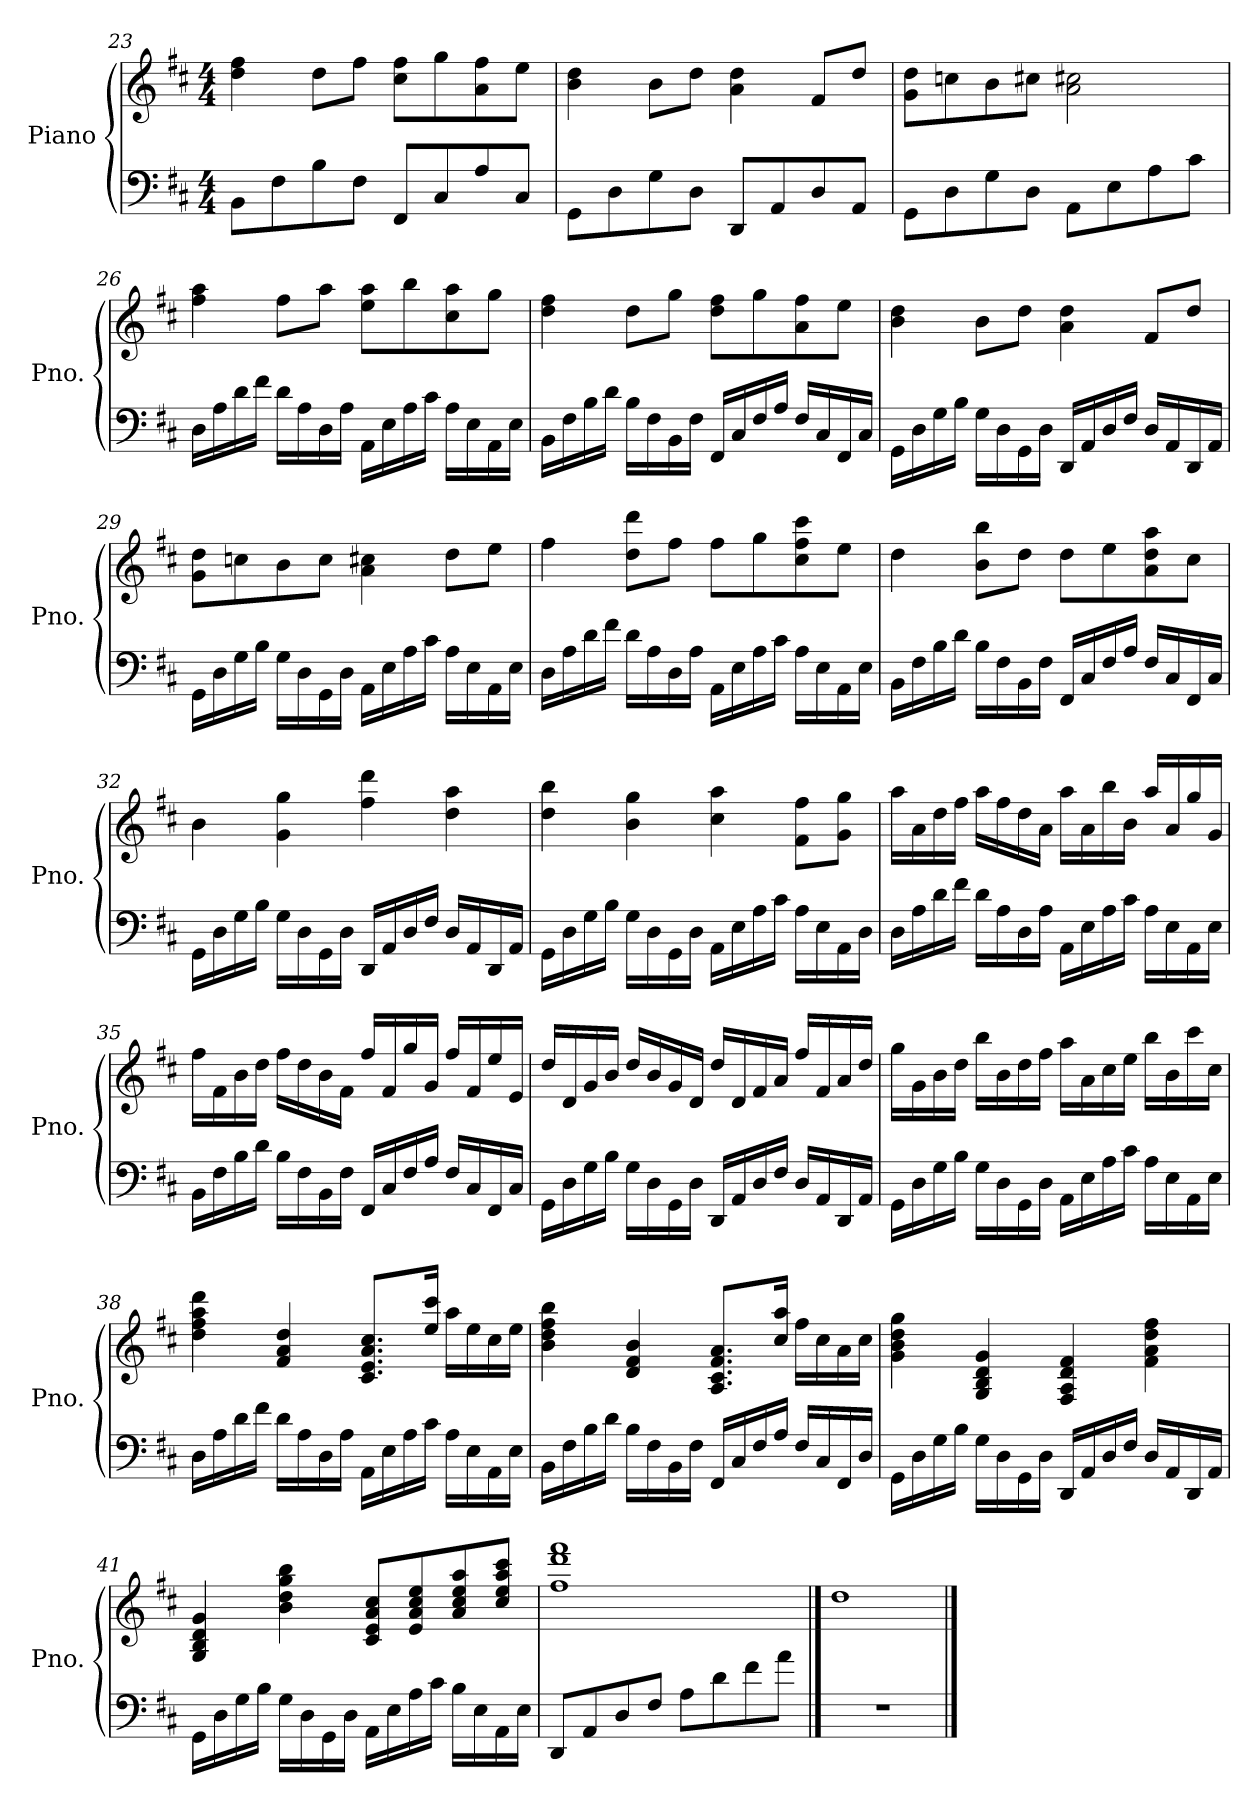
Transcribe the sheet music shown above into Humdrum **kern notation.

**kern	**kern
*part1	*part1
*staff2	*staff1
*I"Piano	*
*I'Pno.	*
!!LO:LB:g=z
*clefF4	*clefG2
*k[f#c#]	*k[f#c#]
*D:	*D:
*M4/4	*M4/4
=23	=23
8BB\L	4dd\ 4ff#\
8F#\	.
8B\	8dd\L
8F#\J	8ff#\J
8FF#/L	8cc#\ 8ff#\L
8C#/	8gg\
8A/	8a\ 8ff#\
8C#/J	8ee\J
=24	=24
8GG\L	4b\ 4dd\
8D\	.
8G\	8b\L
8D\J	8dd\J
8DD/L	4a\ 4dd\
8AA/	.
8D/	8f#/L
8AA/J	8dd/J
=25	=25
8GG\L	8g\ 8dd\L
8D\	8ccn\
8G\	8b\
8D\J	8cc#X\J
8AA\L	2a\ 2cc#X\
8E\	.
8A\	.
8c#\J	.
!!LO:LB:g=z
=26	=26
16D\LL	4ff#\ 4aa\
16A\	.
16d\	.
16f#\JJ	.
16d\LL	8ff#\L
16A\	.
16D\	8aa\J
16A\JJ	.
16AA\LL	8ee\ 8aa\L
16E\	.
16A\	8bb\
16c#\JJ	.
16A\LL	8cc#\ 8aa\
16E\	.
16AA\	8gg\J
16E\JJ	.
=27	=27
16BB\LL	4dd\ 4ff#\
16F#\	.
16B\	.
16d\JJ	.
16B\LL	8dd\L
16F#\	.
16BB\	8gg\J
16F#\JJ	.
16FF#/LL	8dd\ 8ff#\L
16C#/	.
16F#/	8gg\
16A/JJ	.
16F#/LL	8a\ 8ff#\
16C#/	.
16FF#/	8ee\J
16C#/JJ	.
!!LO:LB:g=z
=28	=28
16GG\LL	4b\ 4dd\
16D\	.
16G\	.
16B\JJ	.
16G\LL	8b\L
16D\	.
16GG\	8dd\J
16D\JJ	.
16DD/LL	4a\ 4dd\
16AA/	.
16D/	.
16F#/JJ	.
16D/LL	8f#/L
16AA/	.
16DD/	8dd/J
16AA/JJ	.
=29	=29
16GG\LL	8g\ 8dd\L
16D\	.
16G\	8ccn\
16B\JJ	.
16G\LL	8b\
16D\	.
16GG\	8cc\J
16D\JJ	.
16AA\LL	4a\ 4cc#X\
16E\	.
16A\	.
16c#\JJ	.
16A\LL	8dd\L
16E\	.
16AA\	8ee\J
16E\JJ	.
!!LO:PB:g=z
=30	=30
16D\LL	4ff#\
16A\	.
16d\	.
16f#\JJ	.
16d\LL	8dd\ 8ddd\L
16A\	.
16D\	8ff#\J
16A\JJ	.
16AA\LL	8ff#\L
16E\	.
16A\	8gg\
16c#\JJ	.
16A\LL	8cc#\ 8ff#\ 8ccc#\
16E\	.
16AA\	8ee\J
16E\JJ	.
=31	=31
16BB\LL	4dd\
16F#\	.
16B\	.
16d\JJ	.
16B\LL	8b\ 8bb\L
16F#\	.
16BB\	8dd\J
16F#\JJ	.
16FF#/LL	8dd\L
16C#/	.
16F#/	8ee\
16A/JJ	.
16F#/LL	8a\ 8dd\ 8aa\
16C#/	.
16FF#/	8cc#\J
16C#/JJ	.
!!LO:LB:g=z
=32	=32
16GG\LL	4b\
16D\	.
16G\	.
16B\JJ	.
16G\LL	4g\ 4gg\
16D\	.
16GG\	.
16D\JJ	.
16DD/LL	4ff#\ 4ddd\
16AA/	.
16D/	.
16F#/JJ	.
16D/LL	4dd\ 4aa\
16AA/	.
16DD/	.
16AA/JJ	.
=33	=33
16GG\LL	4dd\ 4bb\
16D\	.
16G\	.
16B\JJ	.
16G\LL	4b\ 4gg\
16D\	.
16GG\	.
16D\JJ	.
16AA\LL	4cc#\ 4aa\
16E\	.
16A\	.
16c#\JJ	.
16A\LL	8f#\ 8ff#\L
16E\	.
16AA\	8g\ 8gg\J
16D\JJ	.
!!LO:LB:g=z
=34	=34
16D\LL	16aa\LL
16A\	16a\
16d\	16dd\
16f#\JJ	16ff#\JJ
16d\LL	16aa\LL
16A\	16ff#\
16D\	16dd\
16A\JJ	16a\JJ
16AA\LL	16aa\LL
16E\	16a\
16A\	16bb\
16c#\JJ	16b\JJ
16A\LL	16aa/LL
16E\	16a/
16AA\	16gg/
16E\JJ	16g/JJ
=35	=35
16BB\LL	16ff#\LL
16F#\	16f#\
16B\	16b\
16d\JJ	16dd\JJ
16B\LL	16ff#\LL
16F#\	16dd\
16BB\	16b\
16F#\JJ	16f#\JJ
16FF#/LL	16ff#/LL
16C#/	16f#/
16F#/	16gg/
16A/JJ	16g/JJ
16F#/LL	16ff#/LL
16C#/	16f#/
16FF#/	16ee/
16C#/JJ	16e/JJ
!!LO:LB:g=z
=36	=36
16GG\LL	16dd/LL
16D\	16d/
16G\	16g/
16B\JJ	16b/JJ
16G\LL	16dd/LL
16D\	16b/
16GG\	16g/
16D\JJ	16d/JJ
16DD/LL	16dd/LL
16AA/	16d/
16D/	16f#/
16F#/JJ	16a/JJ
16D/LL	16ff#/LL
16AA/	16f#/
16DD/	16a/
16AA/JJ	16dd/JJ
=37	=37
16GG\LL	16gg\LL
16D\	16g\
16G\	16b\
16B\JJ	16dd\JJ
16G\LL	16bb\LL
16D\	16b\
16GG\	16dd\
16D\JJ	16ff#\JJ
16AA\LL	16aa\LL
16E\	16a\
16A\	16cc#\
16c#\JJ	16ee\JJ
16A\LL	16bb\LL
16E\	16b\
16AA\	16ccc#\
16E\JJ	16cc#\JJ
!!LO:LB:g=z
=38	=38
16D\LL	4dd\ 4ff#\ 4aa\ 4ddd\
16A\	.
16d\	.
16f#\JJ	.
16d\LL	4f#/ 4a/ 4dd/
16A\	.
16D\	.
16A\JJ	.
16AA\LL	8.c#/ 8.e/ 8.a/ 8.cc#/L
16E\	.
16A\	.
16c#\JJ	16ee/ 16ccc#/Jk
16A\LL	16aa\LL
16E\	16ee\
16AA\	16cc#\
16E\JJ	16ee\JJ
=39	=39
16BB\LL	4b\ 4dd\ 4ff#\ 4bb\
16F#\	.
16B\	.
16d\JJ	.
16B\LL	4d/ 4f#/ 4b/
16F#\	.
16BB\	.
16F#\JJ	.
16FF#/LL	8.A/ 8.c#/ 8.f#/ 8.a/L
16C#/	.
16F#/	.
16A/JJ	16cc#/ 16aa/Jk
16F#/LL	16ff#\LL
16C#/	16cc#\
16FF#/	16a\
16D/JJ	16cc#\JJ
!!LO:PB:g=z
=40	=40
16GG\LL	4g\ 4b\ 4dd\ 4gg\
16D\	.
16G\	.
16B\JJ	.
16G\LL	4G/ 4B/ 4d/ 4g/
16D\	.
16GG\	.
16D\JJ	.
16DD/LL	4F#/ 4A/ 4d/ 4f#/
16AA/	.
16D/	.
16F#/JJ	.
16D/LL	4f#\ 4a\ 4dd\ 4ff#\
16AA/	.
16DD/	.
16AA/JJ	.
=41	=41
16GG\LL	4G/ 4B/ 4d/ 4g/
16D\	.
16G\	.
16B\JJ	.
16G\LL	4b\ 4dd\ 4gg\ 4bb\
16D\	.
16GG\	.
16D\JJ	.
16AA\LL	8c#/ 8e/ 8a/ 8cc#/L
16E\	.
16A\	8e/ 8a/ 8cc#/ 8ee/
16c#\JJ	.
16B\LL	8a/ 8cc#/ 8ee/ 8aa/
16E\	.
16AA\	8cc#/ 8ee/ 8aa/ 8ccc#/J
16E\JJ	.
=42	=42
8DD/L	1ff# 1ddd 1fff#
8AA/	.
8D/	.
8F#/J	.
8A\L	.
8d\	.
8f#\	.
8a\J	.
!!LO:LB:g=z
==43	==43
1r	1dd
==	==
*-	*-
